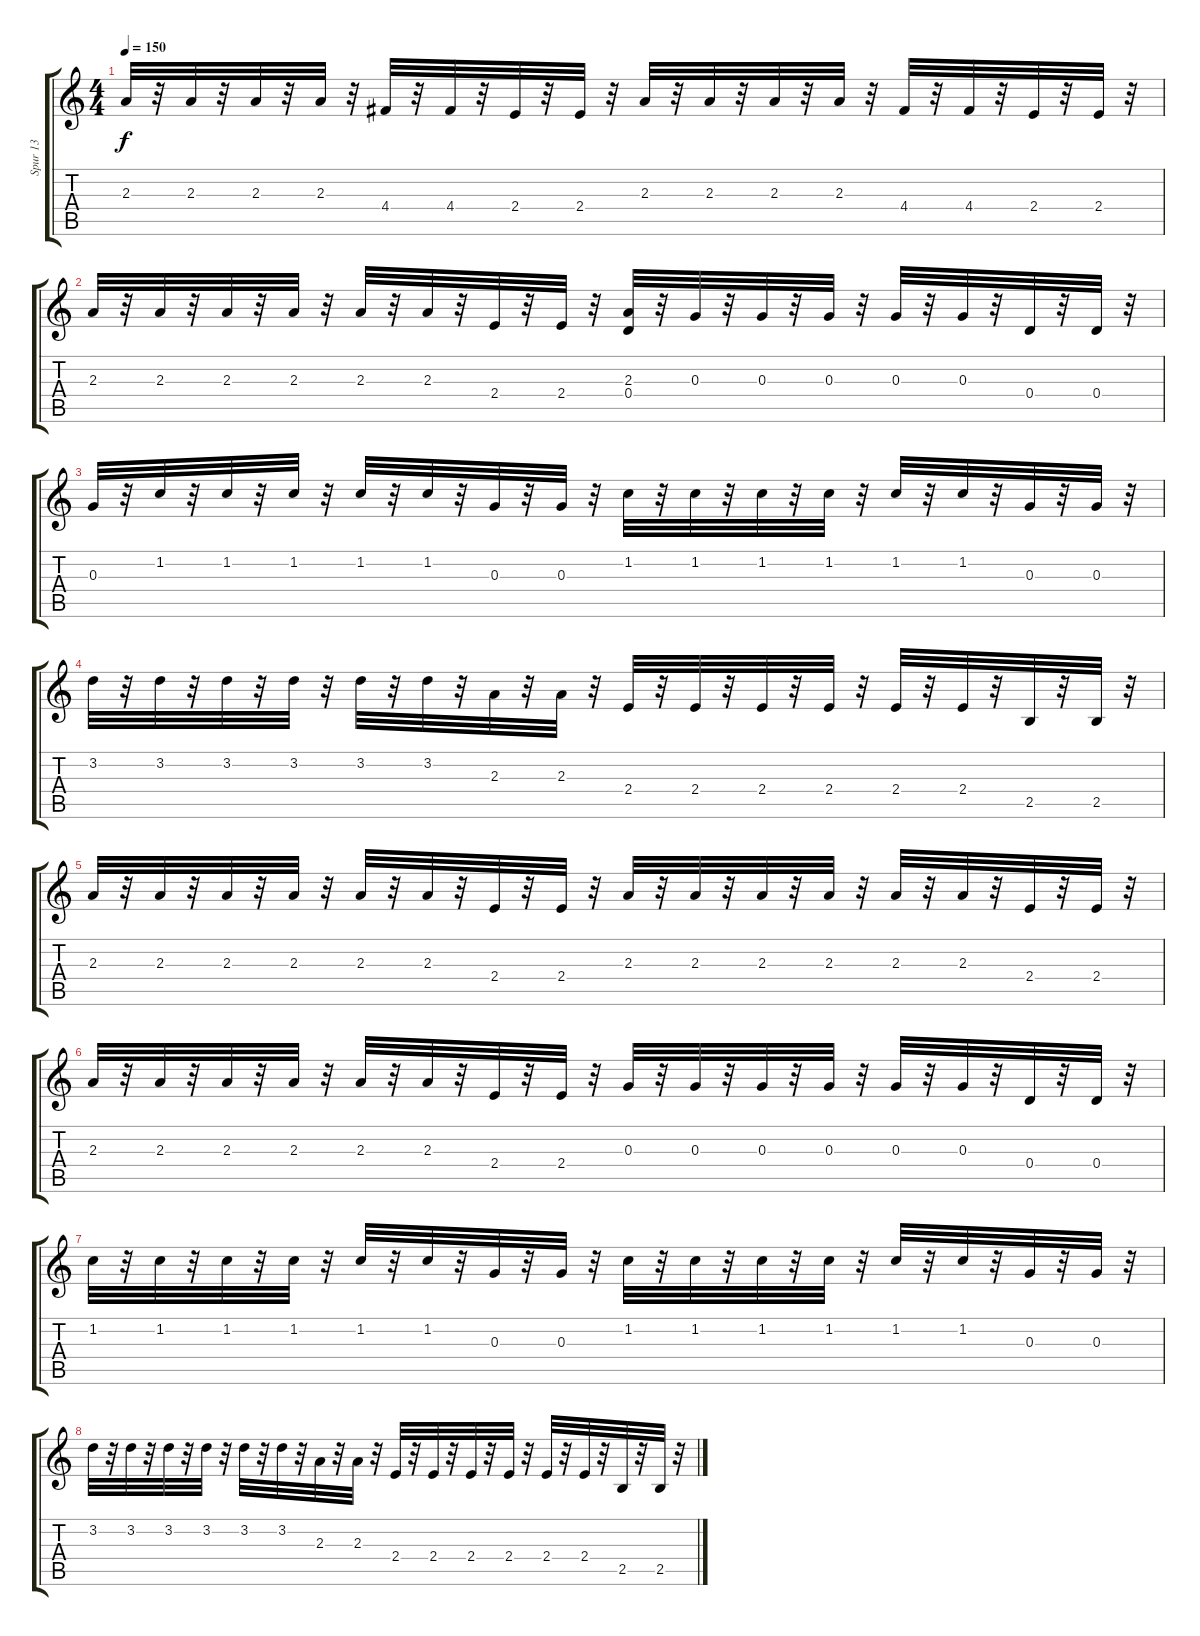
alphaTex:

\track ("Spur 13" "Spur 13") {instrument synthbass1}
\staff {score tabs}
\tuning (E4 B3 G3 D3 A2 E2) {hide}
\ts (4 4)
\tempo 150
\clef g2
\ks c
2.3.32{dy f} r.32 2.3.32 r.32 2.3.32 r.32 2.3.32 r.32 4.4.32 r.32 4.4.32 r.32 2.4.32 r.32 2.4.32 r.32 2.3.32 r.32 2.3.32 r.32 2.3.32 r.32 2.3.32 r.32 4.4.32 r.32 4.4.32 r.32 2.4.32 r.32 2.4.32 r.32 |
2.3.32 r.32 2.3.32 r.32 2.3.32 r.32 2.3.32 r.32 2.3.32 r.32 2.3.32 r.32 2.4.32 r.32 2.4.32 r.32 (2.3 0.4).32 r.32 0.3.32 r.32 0.3.32 r.32 0.3.32 r.32 0.3.32 r.32 0.3.32 r.32 0.4.32 r.32 0.4.32 r.32 |
0.3.32 r.32 1.2.32 r.32 1.2.32 r.32 1.2.32 r.32 1.2.32 r.32 1.2.32 r.32 0.3.32 r.32 0.3.32 r.32 1.2.32 r.32 1.2.32 r.32 1.2.32 r.32 1.2.32 r.32 1.2.32 r.32 1.2.32 r.32 0.3.32 r.32 0.3.32 r.32 |
3.2.32 r.32 3.2.32 r.32 3.2.32 r.32 3.2.32 r.32 3.2.32 r.32 3.2.32 r.32 2.3.32 r.32 2.3.32 r.32 2.4.32 r.32 2.4.32 r.32 2.4.32 r.32 2.4.32 r.32 2.4.32 r.32 2.4.32 r.32 2.5.32 r.32 2.5.32 r.32 |
2.3.32 r.32 2.3.32 r.32 2.3.32 r.32 2.3.32 r.32 2.3.32 r.32 2.3.32 r.32 2.4.32 r.32 2.4.32 r.32 2.3.32 r.32 2.3.32 r.32 2.3.32 r.32 2.3.32 r.32 2.3.32 r.32 2.3.32 r.32 2.4.32 r.32 2.4.32 r.32 |
2.3.32 r.32 2.3.32 r.32 2.3.32 r.32 2.3.32 r.32 2.3.32 r.32 2.3.32 r.32 2.4.32 r.32 2.4.32 r.32 0.3.32 r.32 0.3.32 r.32 0.3.32 r.32 0.3.32 r.32 0.3.32 r.32 0.3.32 r.32 0.4.32 r.32 0.4.32 r.32 |
1.2.32 r.32 1.2.32 r.32 1.2.32 r.32 1.2.32 r.32 1.2.32 r.32 1.2.32 r.32 0.3.32 r.32 0.3.32 r.32 1.2.32 r.32 1.2.32 r.32 1.2.32 r.32 1.2.32 r.32 1.2.32 r.32 1.2.32 r.32 0.3.32 r.32 0.3.32 r.32 |
3.2.32 r.32 3.2.32 r.32 3.2.32 r.32 3.2.32 r.32 3.2.32 r.32 3.2.32 r.32 2.3.32 r.32 2.3.32 r.32 2.4.32 r.32 2.4.32 r.32 2.4.32 r.32 2.4.32 r.32 2.4.32 r.32 2.4.32 r.32 2.5.32 r.32 2.5.32 r.32
